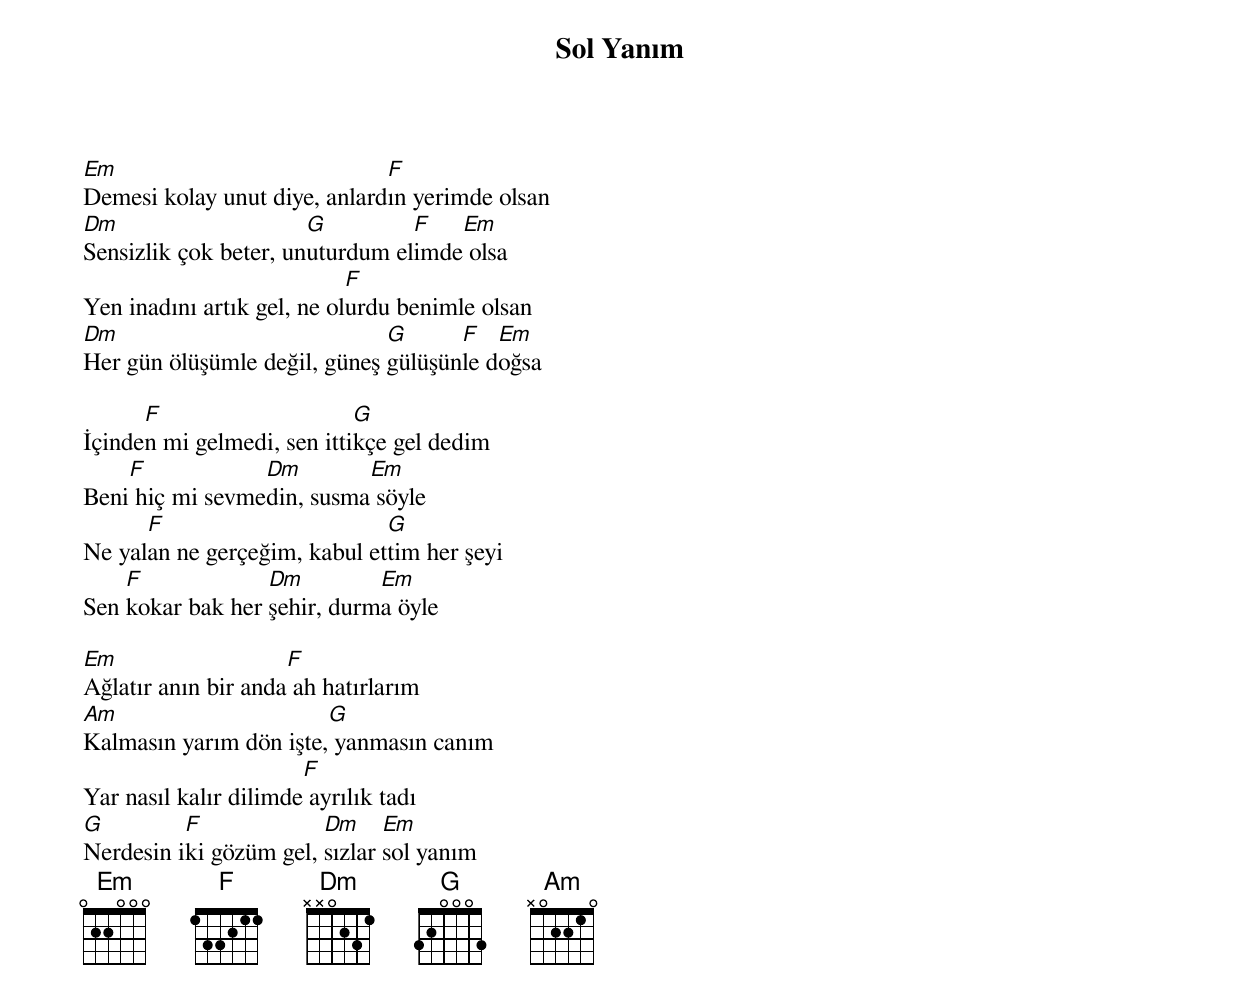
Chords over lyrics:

{title: Sol Yanım}
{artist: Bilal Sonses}

Em                            F
Demesi kolay unut diye, anlardın yerimde olsan
Dm                     G         F   Em
Sensizlik çok beter, unuturdum elimde olsa
                            F
Yen inadını artık gel, ne olurdu benimle olsan
Dm                            G      F   Em
Her gün ölüşümle değil, güneş gülüşünle doğsa

      F                     G
İçinden mi gelmedi, sen ittikçe gel dedim
    F            Dm        Em
Beni hiç mi sevmedin, susma söyle
      F                       G
Ne yalan ne gerçeğim, kabul ettim her şeyi
    F             Dm         Em
Sen kokar bak her şehir, durma öyle

Em                   F
Ağlatır anın bir anda ah hatırlarım
Am                      G
Kalmasın yarım dön işte, yanmasın canım
                       F
Yar nasıl kalır dilimde ayrılık tadı
G         F             Dm     Em
Nerdesin iki gözüm gel, sızlar sol yanım
